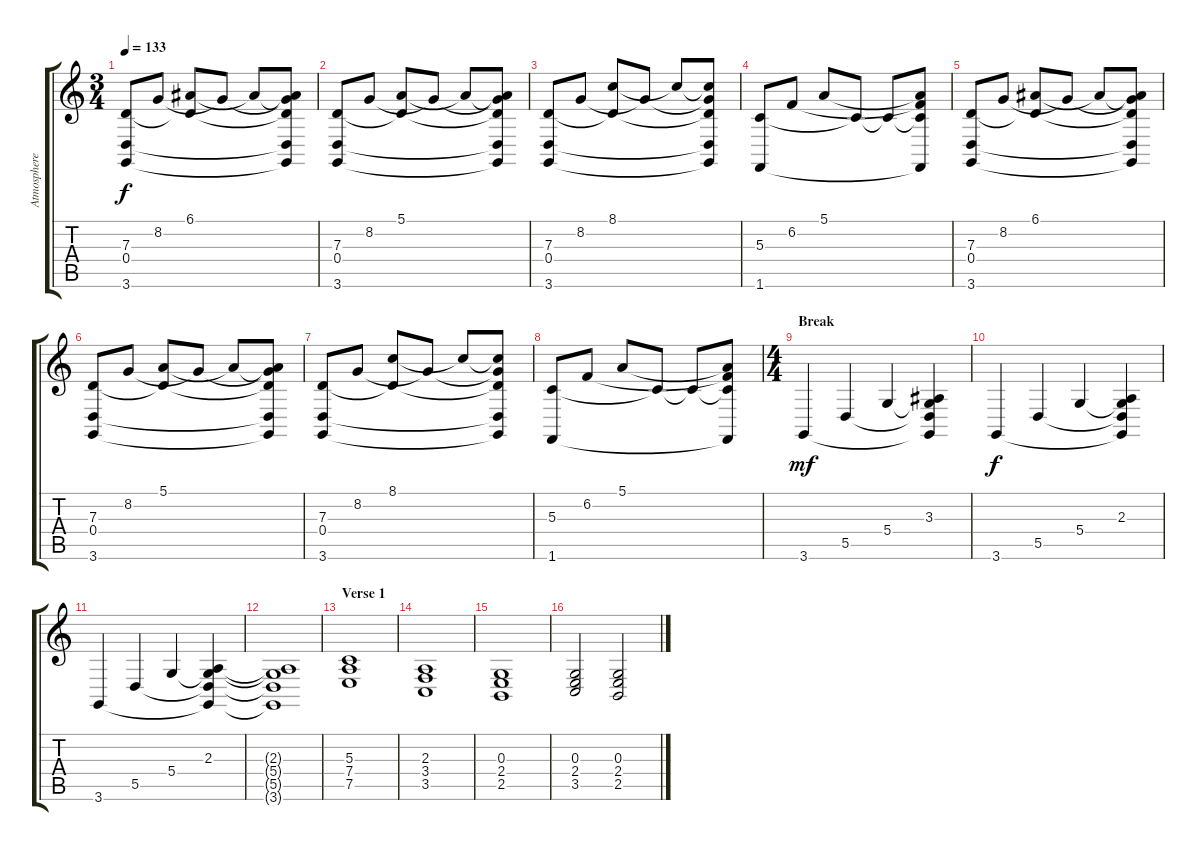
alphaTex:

\track ("Atmosphere 1" "Atmosphere") {instrument pad5bowed}
\staff {score tabs}
\tuning (E4 B3 G3 D3 A2 E2) {hide}
\ts (3 4)
\tempo 133
\clef g2
\ks c
(7.3 0.4 3.6).8{dy f} 8.2.8 (6.1 7.3{t}).8 8.2{t}.8 6.1{t}.8 (6.1{t} 8.2{t} 7.3{t} 0.4{t} 3.6{t}).8 |
(7.3 0.4 3.6).8 8.2.8 (5.1 7.3{t}).8 8.2{t}.8 5.1{t}.8 (5.1{t} 8.2{t} 7.3{t} 0.4{t} 3.6{t}).8 |
(7.3 0.4 3.6).8 8.2.8 (8.1 7.3{t}).8 8.2{t}.8 8.1{t}.8 (8.1{t} 8.2{t} 7.3{t} 0.4{t} 3.6{t}).8 |
(5.3 1.6).8 6.2.8 5.1.8 5.3{t}.8 5.3{t}.8 (5.1{t} 6.2{t} 5.3{t} 1.6{t}).8 |
(7.3 0.4 3.6).8 8.2.8 (6.1 7.3{t}).8 8.2{t}.8 6.1{t}.8 (6.1{t} 8.2{t} 7.3{t} 0.4{t} 3.6{t}).8 |
(7.3 0.4 3.6).8 8.2.8 (5.1 7.3{t}).8 8.2{t}.8 5.1{t}.8 (5.1{t} 8.2{t} 7.3{t} 0.4{t} 3.6{t}).8 |
(7.3 0.4 3.6).8 8.2.8 (8.1 7.3{t}).8 8.2{t}.8 8.1{t}.8 (8.1{t} 8.2{t} 7.3{t} 0.4{t} 3.6{t}).8 |
(5.3 1.6).8 6.2.8 5.1.8 5.3{t}.8 5.3{t}.8 (5.1{t} 6.2{t} 5.3{t} 1.6{t}).8 |
\ts (4 4)
\section ("" "Break")
3.6.4{dy mf} 5.5.4 5.4.4 (3.3 5.4{t} 5.5{t} 3.6{t}).4 |
3.6.4{dy f} 5.5.4 5.4.4 (2.3 5.4{t} 5.5{t} 3.6{t}).4 |
3.6.4 5.5.4 5.4.4 (2.3 5.4{t} 5.5{t} 3.6{t}).4 |
(2.3{t} 5.4{t} 5.5{t} 3.6{t}).1 |
\section ("" "Verse 1")
(5.3 7.4 7.5).1 |
(2.3 3.4 3.5).1 |
(0.3 2.4 2.5).1 |
(0.3 2.4 3.5).2 (0.3 2.4 2.5).2
